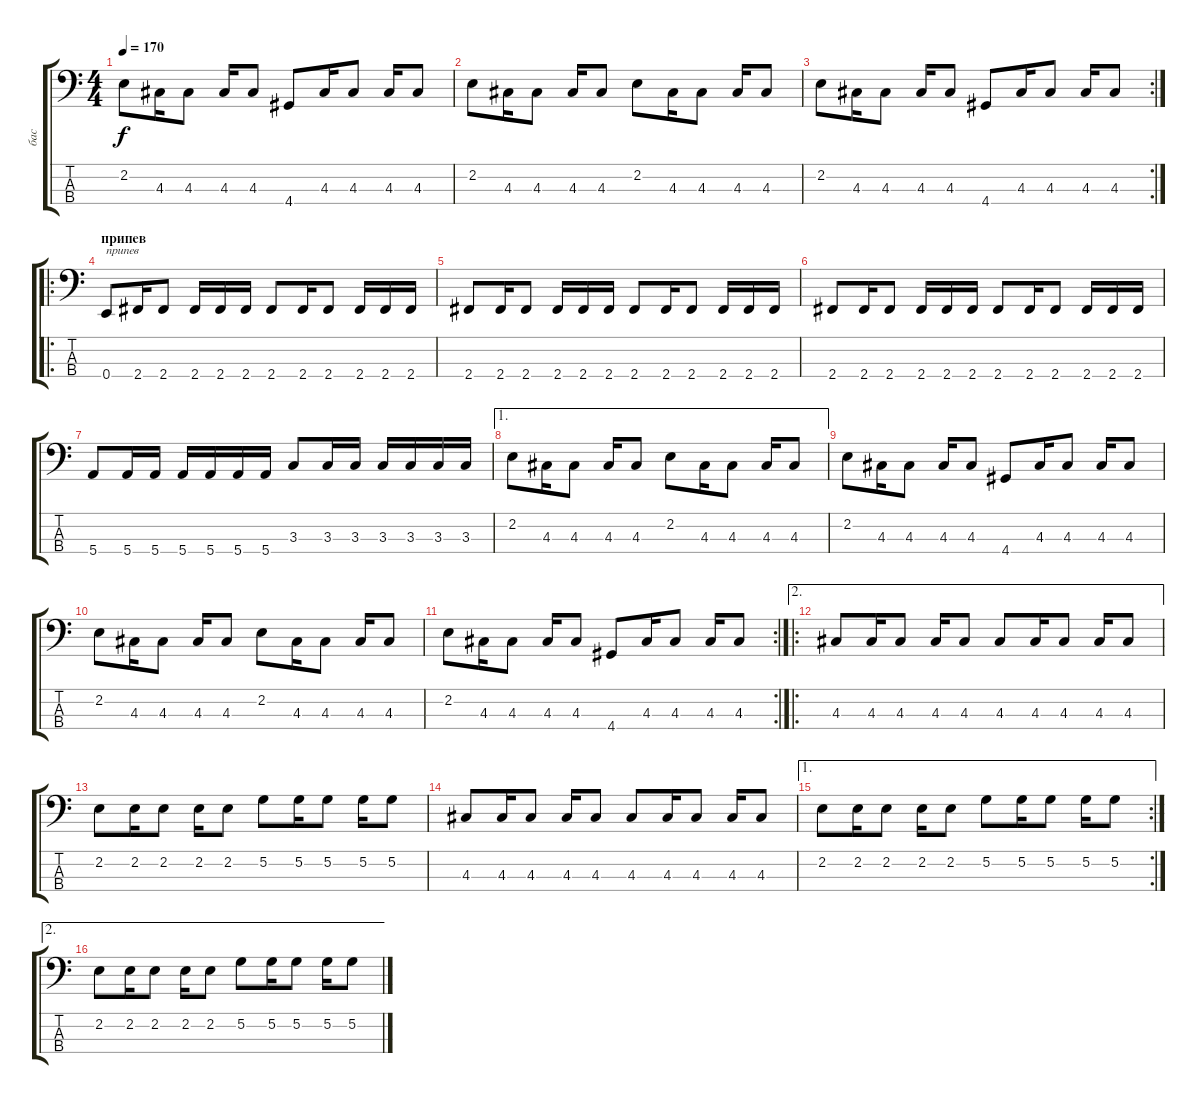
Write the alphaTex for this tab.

\track ("бас" "бас") {instrument electricbasspick}
\staff {score tabs}
\tuning (G2 D2 A1 E1) {hide}
\ts (4 4)
\tempo 170
\clef f4
\ks c
2.2.8{dy f} 4.3.16 4.3.8 4.3.16 4.3.8 4.4.8 4.3.16 4.3.8 4.3.16 4.3.8 |
2.2.8 4.3.16 4.3.8 4.3.16 4.3.8 2.2.8 4.3.16 4.3.8 4.3.16 4.3.8 |
\rc 2
2.2.8 4.3.16 4.3.8 4.3.16 4.3.8 4.4.8 4.3.16 4.3.8 4.3.16 4.3.8 |
\ro
\section ("" "припев")
0.4.8{txt "припев"} 2.4.16 2.4.8 2.4.16 2.4.16 2.4.16 2.4.8 2.4.16 2.4.8 2.4.16 2.4.16 2.4.16 |
2.4.8 2.4.16 2.4.8 2.4.16 2.4.16 2.4.16 2.4.8 2.4.16 2.4.8 2.4.16 2.4.16 2.4.16 |
2.4.8 2.4.16 2.4.8 2.4.16 2.4.16 2.4.16 2.4.8 2.4.16 2.4.8 2.4.16 2.4.16 2.4.16 |
5.4.8 5.4.16 5.4.16 5.4.16 5.4.16 5.4.16 5.4.16 3.3.8 3.3.16 3.3.16 3.3.16 3.3.16 3.3.16 3.3.16 |
\ae 1
2.2.8 4.3.16 4.3.8 4.3.16 4.3.8 2.2.8 4.3.16 4.3.8 4.3.16 4.3.8 |
2.2.8 4.3.16 4.3.8 4.3.16 4.3.8 4.4.8 4.3.16 4.3.8 4.3.16 4.3.8 |
2.2.8 4.3.16 4.3.8 4.3.16 4.3.8 2.2.8 4.3.16 4.3.8 4.3.16 4.3.8 |
\rc 2
2.2.8 4.3.16 4.3.8 4.3.16 4.3.8 4.4.8 4.3.16 4.3.8 4.3.16 4.3.8 |
\ae 2
\ro
4.3.8 4.3.16 4.3.8 4.3.16 4.3.8 4.3.8 4.3.16 4.3.8 4.3.16 4.3.8 |
2.2.8 2.2.16 2.2.8 2.2.16 2.2.8 5.2.8 5.2.16 5.2.8 5.2.16 5.2.8 |
4.3.8 4.3.16 4.3.8 4.3.16 4.3.8 4.3.8 4.3.16 4.3.8 4.3.16 4.3.8 |
\ae 1
\rc 2
2.2.8 2.2.16 2.2.8 2.2.16 2.2.8 5.2.8 5.2.16 5.2.8 5.2.16 5.2.8 |
\ae 2
2.2.8 2.2.16 2.2.8 2.2.16 2.2.8 5.2.8 5.2.16 5.2.8 5.2.16 5.2.8
